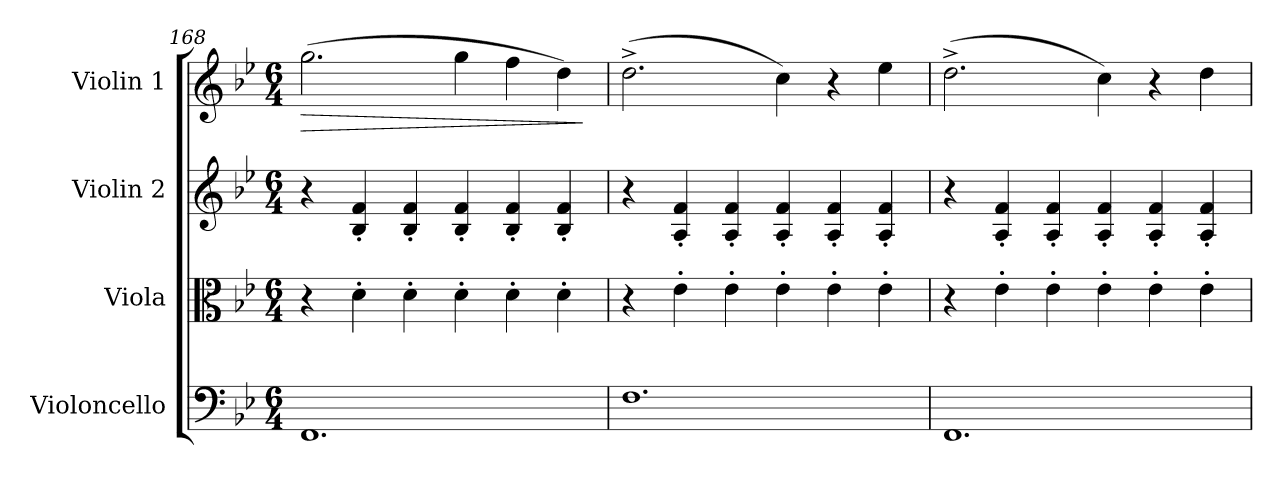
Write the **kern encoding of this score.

**kern	**kern	**kern	**kern	**dynam
*part4	*part3	*part2	*part1	*part1
*staff4	*staff3	*staff2	*staff1	*staff1
*I"Violoncello	*I"Viola	*I"Violin 2	*I"Violin 1	*
*I'Vc	*I'Vla	*I'Vln	*I'Vln	*
*clefF4	*clefC3	*clefG2	*clefG2	*
*k[b-e-]	*k[b-e-]	*k[b-e-]	*k[b-e-]	*
*M6/4	*M6/4	*M6/4	*M6/4	*
=168	=168	=168	=168	=168
!	!	!	!	!LO:HP:b
1.FF	4r	4r	(>2.gg\	>
.	4d'\	4B-/' 4f/'	.	.
.	4d'\	4B-/' 4f/'	.	.
.	4d'\	4B-/' 4f/'	4gg\	.
.	4d'\	4B-/' 4f/'	4ff\	.
.	4d'\	4B-/' 4f/'	4dd\)	.
.	.	.	.	]
=169	=169	=169	=169	=169
1.F	4r	4r	(>2.dd^\	.
.	4e-'\	4A/' 4f/'	.	.
.	4e-'\	4A/' 4f/'	.	.
.	4e-'\	4A/' 4f/'	4cc\)	.
.	4e-'\	4A/' 4f/'	4r	.
.	4e-'\	4A/' 4f/'	4ee-\	.
=170	=170	=170	=170	=170
1.FF	4r	4r	(>2.dd^\	.
.	4e-'\	4A/' 4f/'	.	.
.	4e-'\	4A/' 4f/'	.	.
.	4e-'\	4A/' 4f/'	4cc\)	.
.	4e-'\	4A/' 4f/'	4r	.
.	4e-'\	4A/' 4f/'	4dd\	.
=	=	=	=	=
*-	*-	*-	*-	*-
